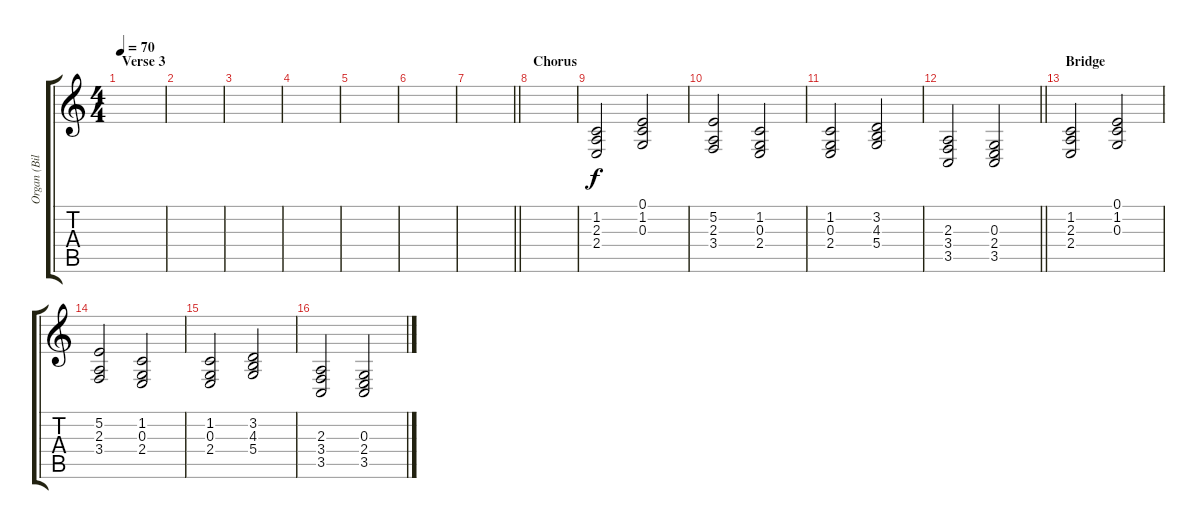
\track ("Organ (Billy Preston)" "Organ (Bil") {instrument rockorgan}
\staff {score tabs}
\tuning (E4 B3 G3 D3 A2 E2) {hide}
\ts (4 4)
\section ("" "Verse 3")
\tempo 70
\clef g2
\ks c
|
|
|
|
|
|
\barLineRight lightlight
|
\section ("" "Chorus")
|
(1.2 2.3 2.4).2 (0.1 1.2 0.3).2 |
(5.2 2.3 3.4).2 (1.2 0.3 2.4).2 |
(1.2 0.3 2.4).2 (3.2 4.3 5.4).2 |
\barLineRight lightlight
(2.3 3.4 3.5).2 (0.3 2.4 3.5).2 |
\section ("" "Bridge")
(1.2 2.3 2.4).2 (0.1 1.2 0.3).2 |
(5.2 2.3 3.4).2 (1.2 0.3 2.4).2 |
(1.2 0.3 2.4).2 (3.2 4.3 5.4).2 |
(2.3 3.4 3.5).2 (0.3 2.4 3.5).2
